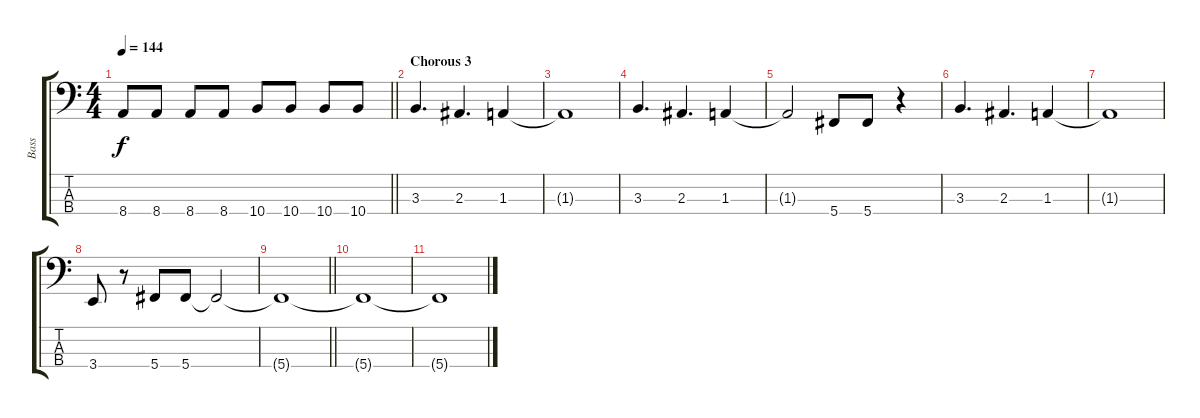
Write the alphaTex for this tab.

\track ("Bass" "Bass") {instrument electricbassfinger}
\staff {score tabs}
\tuning (Gb2 Db2 Ab1 Db1) {hide}
\ts (4 4)
\tempo 144
\clef f4
\barLineRight lightlight
\ks c
8.4.8{dy f} 8.4.8 8.4.8 8.4.8 10.4.8 10.4.8 10.4.8 10.4.8 |
\section ("" "Chorous 3")
3.3.4{d} 2.3.4{d} 1.3.4 |
1.3{t}.1 |
3.3.4{d} 2.3.4{d} 1.3.4 |
1.3{t}.2 5.4.8 5.4.8 r.4 |
3.3.4{d} 2.3.4{d} 1.3.4 |
1.3{t}.1 |
3.4.8 r.8 5.4.8 5.4.8 5.4{t}.2 |
\barLineRight lightlight
5.4{t}.1 |
5.4{t}.1 |
5.4{t}.1
